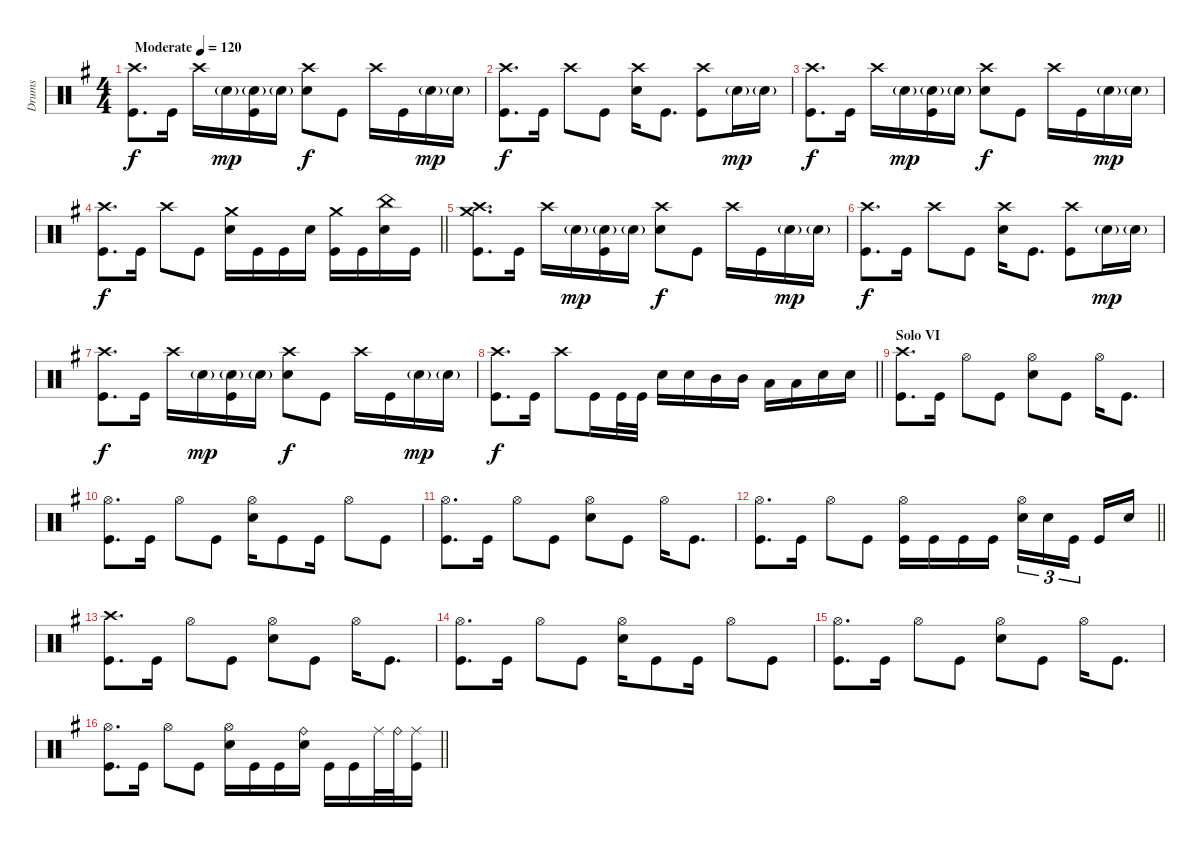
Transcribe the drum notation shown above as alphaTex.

\track ("Drums" "Drums") {instrument percussion}
\staff
\articulation defaults
\ts (4 4)
\section ("" "")
\tempo (120 "Moderate")
\clef neutral
\ks eminor
("Crash high (hit)" "Kick (hit)").8{d dy f} "Kick (hit)".16 "Crash high (hit)".16 "Electric Snare (hit)"{g}.16{dy mp} ("Electric Snare (hit)"{g} "Kick (hit)").16 "Electric Snare (hit)"{g}.16 ("Crash high (hit)" "Electric Snare (hit)").8{dy f} "Kick (hit)".8 "Crash high (hit)".16 "Kick (hit)".16 "Electric Snare (hit)"{g}.16{dy mp} "Electric Snare (hit)"{g}.16 |
("Crash high (hit)" "Kick (hit)").8{d dy f} "Kick (hit)".16 "Crash high (hit)".8 "Kick (hit)".8 ("Crash high (hit)" "Electric Snare (hit)").16 "Kick (hit)".8{d} ("Crash high (hit)" "Kick (hit)").8 "Electric Snare (hit)"{g}.16{dy mp} "Electric Snare (hit)"{g}.16 |
("Crash high (hit)" "Kick (hit)").8{d dy f} "Kick (hit)".16 "Crash high (hit)".16 "Electric Snare (hit)"{g}.16{dy mp} ("Electric Snare (hit)"{g} "Kick (hit)").16 "Electric Snare (hit)"{g}.16 ("Crash high (hit)" "Electric Snare (hit)").8{dy f} "Kick (hit)".8 "Crash high (hit)".16 "Kick (hit)".16 "Electric Snare (hit)"{g}.16{dy mp} "Electric Snare (hit)"{g}.16 |
\barLineRight lightlight
("Crash high (hit)" "Kick (hit)").8{d dy f} "Kick (hit)".16 "Crash high (hit)".8 "Kick (hit)".8 ("Crash medium (hit)" "Electric Snare (hit)").16 "Kick (hit)".16 "Kick (hit)".16 "Electric Snare (hit)".16 ("Crash medium (hit)" "Kick (hit)").16 "Kick (hit)".16 ("China (hit)" "Electric Snare (hit)").16 "Kick (hit)".16 |
("Crash high (hit)" "Crash medium (hit)" "Kick (hit)").8{d} "Kick (hit)".16 "Crash high (hit)".16 "Electric Snare (hit)"{g}.16{dy mp} ("Electric Snare (hit)"{g} "Kick (hit)").16 "Electric Snare (hit)"{g}.16 ("Crash high (hit)" "Electric Snare (hit)").8{dy f} "Kick (hit)".8 "Crash high (hit)".16 "Kick (hit)".16 "Electric Snare (hit)"{g}.16{dy mp} "Electric Snare (hit)"{g}.16 |
("Crash high (hit)" "Kick (hit)").8{d dy f} "Kick (hit)".16 "Crash high (hit)".8 "Kick (hit)".8 ("Crash high (hit)" "Electric Snare (hit)").16 "Kick (hit)".8{d} ("Crash high (hit)" "Kick (hit)").8 "Electric Snare (hit)"{g}.16{dy mp} "Electric Snare (hit)"{g}.16 |
("Crash high (hit)" "Kick (hit)").8{d dy f} "Kick (hit)".16 "Crash high (hit)".16 "Electric Snare (hit)"{g}.16{dy mp} ("Electric Snare (hit)"{g} "Kick (hit)").16 "Electric Snare (hit)"{g}.16 ("Crash high (hit)" "Electric Snare (hit)").8{dy f} "Kick (hit)".8 "Crash high (hit)".16 "Kick (hit)".16 "Electric Snare (hit)"{g}.16{dy mp} "Electric Snare (hit)"{g}.16 |
\barLineRight lightlight
("Crash high (hit)" "Kick (hit)").8{d dy f} "Kick (hit)".16 "Crash high (hit)".8 "Kick (hit)".16 "Kick (hit)".32 "Kick (hit)".32 "Electric Snare (hit)".16 "Electric Snare (hit)".16 "Mid Tom (hit)".16 "Mid Tom (hit)".16 "Low Tom (hit)".16 "Low Tom (hit)".16 "Electric Snare (hit)".16 "Electric Snare (hit)".16 |
\section ("" "Solo VI")
("Crash high (hit)" "Kick (hit)").8{d} "Kick (hit)".16 "Hi-Hat (open)".8 "Kick (hit)".8 ("Hi-Hat (open)" "Electric Snare (hit)").8 "Kick (hit)".8 "Hi-Hat (open)".16 "Kick (hit)".8{d} |
("Hi-Hat (open)" "Kick (hit)").8{d} "Kick (hit)".16 "Hi-Hat (open)".8 "Kick (hit)".8 ("Hi-Hat (open)" "Electric Snare (hit)").16 "Kick (hit)".8 "Kick (hit)".16 "Hi-Hat (open)".8 "Kick (hit)".8 |
("Hi-Hat (open)" "Kick (hit)").8{d} "Kick (hit)".16 "Hi-Hat (open)".8 "Kick (hit)".8 ("Hi-Hat (open)" "Electric Snare (hit)").8 "Kick (hit)".8 "Hi-Hat (open)".16 "Kick (hit)".8{d} |
\barLineRight lightlight
("Hi-Hat (open)" "Kick (hit)").8{d} "Kick (hit)".16 "Hi-Hat (open)".8 "Kick (hit)".8 ("Hi-Hat (open)" "Kick (hit)").16 "Kick (hit)".16 "Kick (hit)".16 "Kick (hit)".16 ("Hi-Hat (open)" "Electric Snare (hit)").16{tu (3 2)} "Electric Snare (hit)".16{tu (3 2)} "Kick (hit)".16{tu (3 2) beam splitsecondary} "Kick (hit)".16 "Electric Snare (hit)".16 |
("Crash high (hit)" "Kick (hit)").8{d} "Kick (hit)".16 "Hi-Hat (open)".8 "Kick (hit)".8 ("Hi-Hat (open)" "Electric Snare (hit)").8 "Kick (hit)".8 "Hi-Hat (open)".16 "Kick (hit)".8{d} |
("Hi-Hat (open)" "Kick (hit)").8{d} "Kick (hit)".16 "Hi-Hat (open)".8 "Kick (hit)".8 ("Hi-Hat (open)" "Electric Snare (hit)").16 "Kick (hit)".8 "Kick (hit)".16 "Hi-Hat (open)".8 "Kick (hit)".8 |
("Hi-Hat (open)" "Kick (hit)").8{d} "Kick (hit)".16 "Hi-Hat (open)".8 "Kick (hit)".8 ("Hi-Hat (open)" "Electric Snare (hit)").8 "Kick (hit)".8 "Hi-Hat (open)".16 "Kick (hit)".8{d} |
\barLineRight lightlight
("Hi-Hat (open)" "Kick (hit)").8{d} "Kick (hit)".16 "Hi-Hat (open)".8 "Kick (hit)".8 ("Hi-Hat (open)" "Electric Snare (hit)").16 "Kick (hit)".16 "Kick (hit)".16 ("Ride (bell)" "Electric Snare (hit)").16 "Kick (hit)".16 "Kick (hit)".16 "Ride (middle)".32 "Ride (bell)".32 ("Ride (middle)" "Kick (hit)").16
